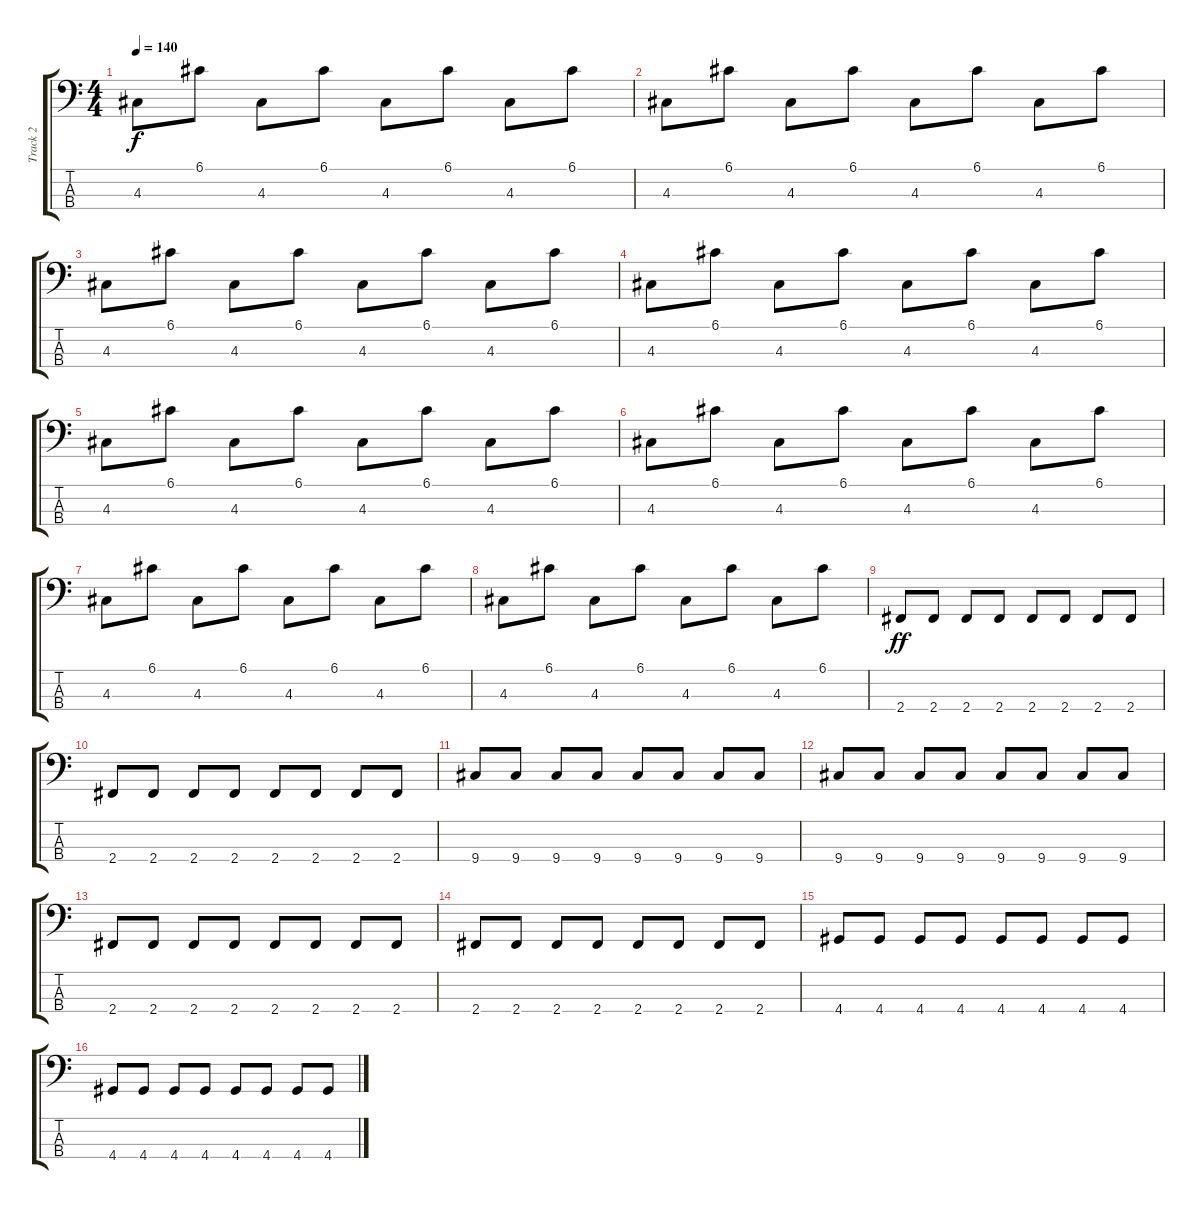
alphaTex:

\track ("Track 2" "Track 2") {instrument electricbasspick}
\staff {score tabs}
\tuning (G2 D2 A1 E1) {hide}
\ts (4 4)
\tempo 140
\clef f4
\ks c
4.3.8{dy f} 6.1.8 4.3.8 6.1.8 4.3.8 6.1.8 4.3.8 6.1.8 |
4.3.8 6.1.8 4.3.8 6.1.8 4.3.8 6.1.8 4.3.8 6.1.8 |
4.3.8 6.1.8 4.3.8 6.1.8 4.3.8 6.1.8 4.3.8 6.1.8 |
4.3.8 6.1.8 4.3.8 6.1.8 4.3.8 6.1.8 4.3.8 6.1.8 |
4.3.8 6.1.8 4.3.8 6.1.8 4.3.8 6.1.8 4.3.8 6.1.8 |
4.3.8 6.1.8 4.3.8 6.1.8 4.3.8 6.1.8 4.3.8 6.1.8 |
4.3.8 6.1.8 4.3.8 6.1.8 4.3.8 6.1.8 4.3.8 6.1.8 |
4.3.8 6.1.8 4.3.8 6.1.8 4.3.8 6.1.8 4.3.8 6.1.8 |
2.4.8{dy ff} 2.4.8 2.4.8 2.4.8 2.4.8 2.4.8 2.4.8 2.4.8 |
2.4.8 2.4.8 2.4.8 2.4.8 2.4.8 2.4.8 2.4.8 2.4.8 |
9.4.8 9.4.8 9.4.8 9.4.8 9.4.8 9.4.8 9.4.8 9.4.8 |
9.4.8 9.4.8 9.4.8 9.4.8 9.4.8 9.4.8 9.4.8 9.4.8 |
2.4.8 2.4.8 2.4.8 2.4.8 2.4.8 2.4.8 2.4.8 2.4.8 |
2.4.8 2.4.8 2.4.8 2.4.8 2.4.8 2.4.8 2.4.8 2.4.8 |
4.4.8 4.4.8 4.4.8 4.4.8 4.4.8 4.4.8 4.4.8 4.4.8 |
4.4.8 4.4.8 4.4.8 4.4.8 4.4.8 4.4.8 4.4.8 4.4.8
